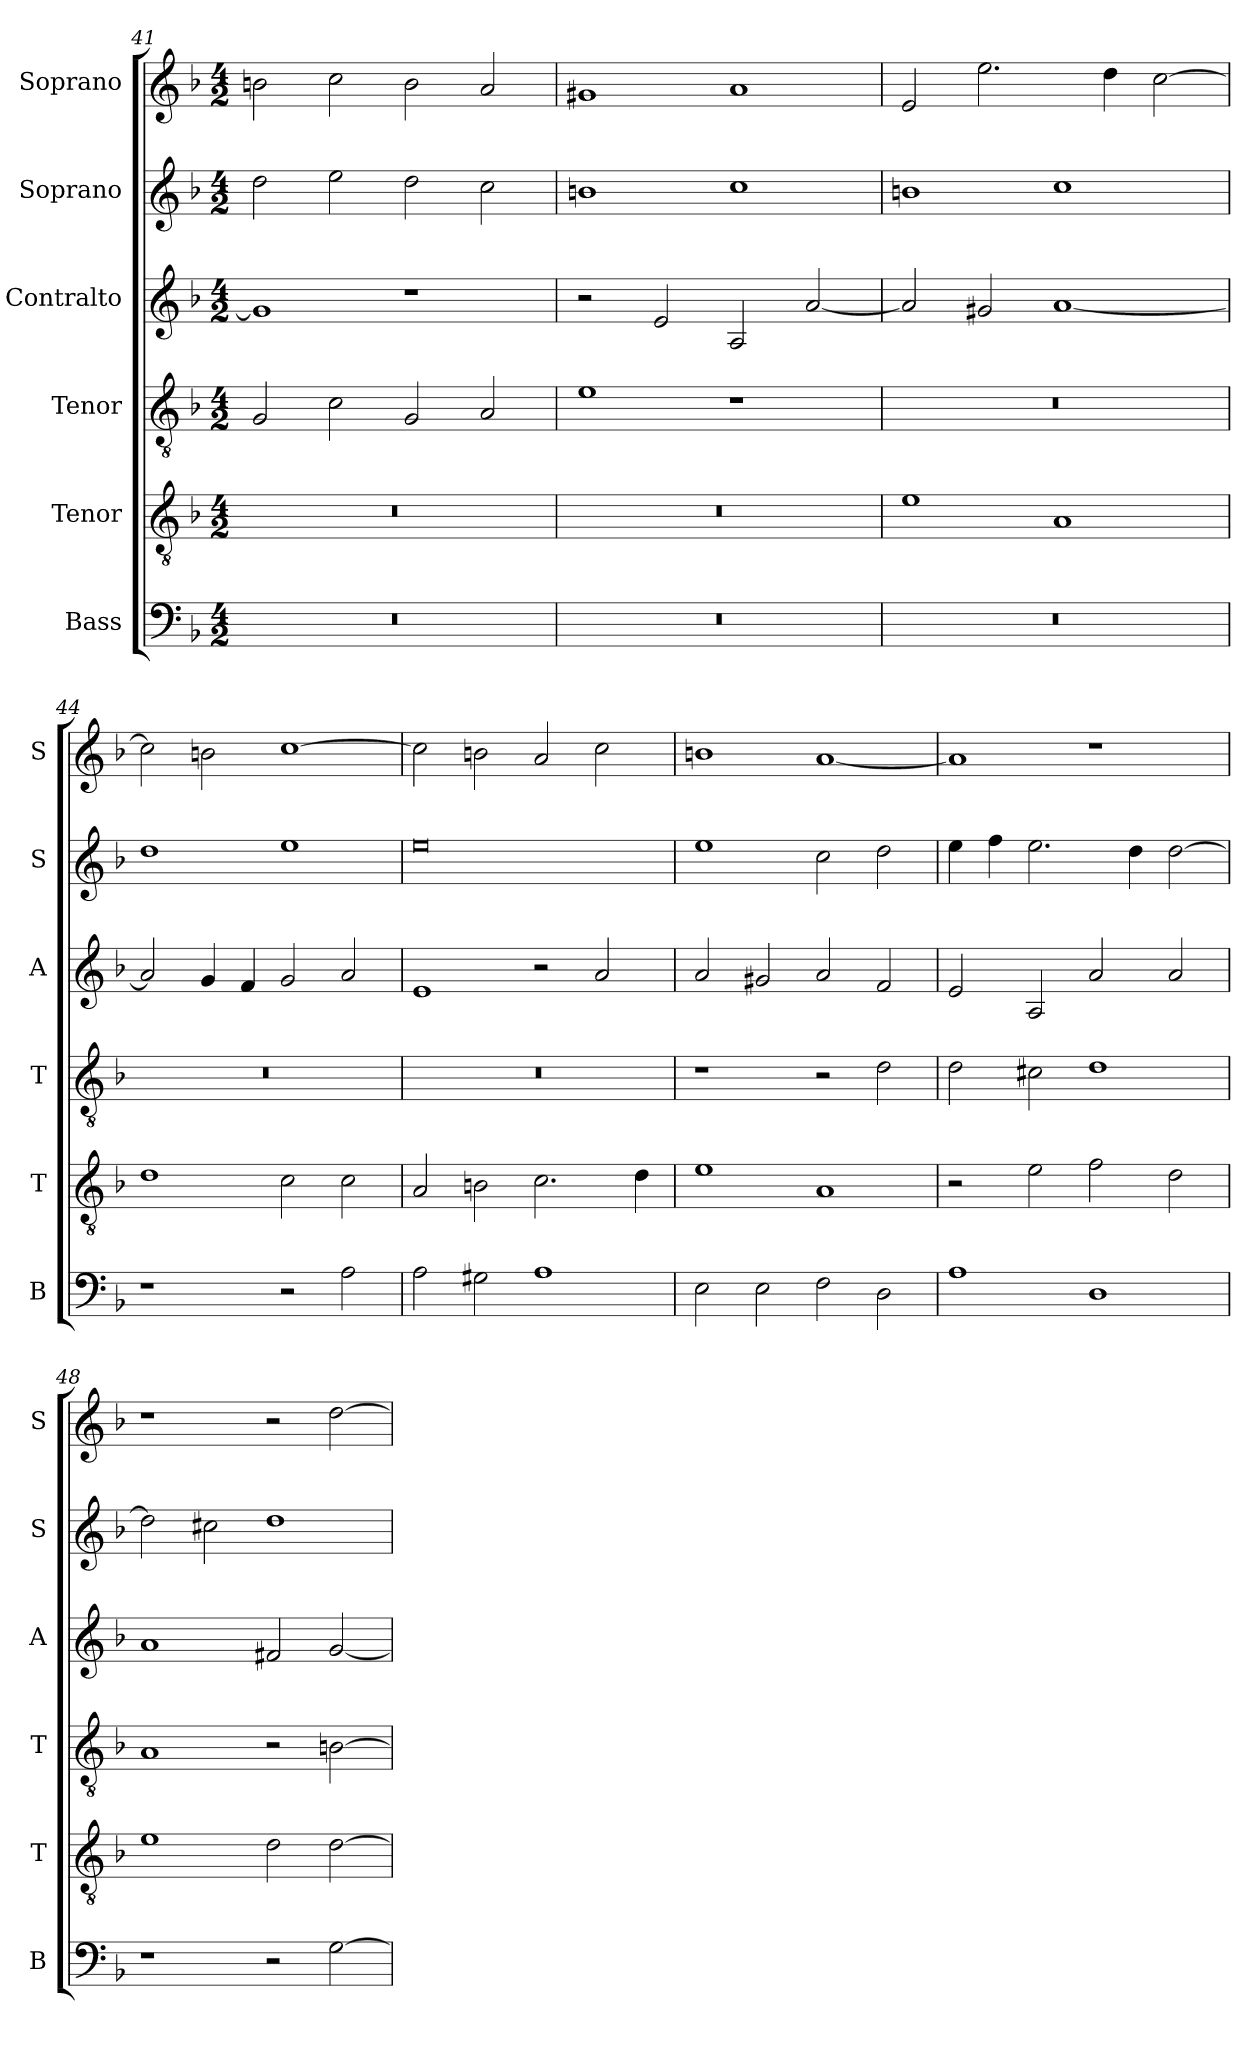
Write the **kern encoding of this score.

**kern	**kern	**kern	**kern	**kern	**kern
*part6	*part5	*part4	*part3	*part2	*part1
*staff6	*staff5	*staff4	*staff3	*staff2	*staff1
*I"Bass	*I"Tenor	*I"Tenor	*I"Contralto	*I"Soprano	*I"Soprano
*I'B	*I'T	*I'T	*I'A	*I'S	*I'S
*clefF4	*clefGv2	*clefGv2	*clefG2	*clefG2	*clefG2
*k[b-]	*k[b-]	*k[b-]	*k[b-]	*k[b-]	*k[b-]
*M4/2	*M4/2	*M4/2	*M4/2	*M4/2	*M4/2
=41	=41	=41	=41	=41	=41
0r	0r	2G	1g]	2dd	2bn
.	.	2c	.	2ee	2cc
.	.	2G	1r	2dd	2b
.	.	2A	.	2cc	2a
=42	=42	=42	=42	=42	=42
0r	0r	1e	2r	1bn	1g#X
.	.	.	2e	.	.
.	.	1r	2A	1cc	1a
.	.	.	[2a	.	.
=43	=43	=43	=43	=43	=43
0r	1e	0r	2a]	1bn	2e
.	.	.	2g#X	.	2.ee
.	1A	.	[1a	1cc	.
.	.	.	.	.	4dd
.	.	.	.	.	[2cc
=44	=44	=44	=44	=44	=44
1r	1d	0r	2a]	1dd	2cc]
.	.	.	4g	.	2bn
.	.	.	4f	.	.
2r	2c	.	2g	1ee	[1cc
2A	2c	.	2a	.	.
=45	=45	=45	=45	=45	=45
2A	2A	0r	1e	0ee	2cc]
2G#X	2Bn	.	.	.	2bn
1A	2.c	.	2r	.	2a
.	.	.	2a	.	2cc
.	4d	.	.	.	.
=46	=46	=46	=46	=46	=46
2E	1e	1r	2a	1ee	1bn
2E	.	.	2g#X	.	.
2F	1A	2r	2a	2cc	[1a
2D	.	2d	2f	2dd	.
=47	=47	=47	=47	=47	=47
1A	2r	2d	2e	4ee	1a]
.	.	.	.	4ff	.
.	2e	2c#X	2A	2.ee	.
1D	2f	1d	2a	.	1r
.	.	.	.	4dd	.
.	2d	.	2a	[2dd	.
=48	=48	=48	=48	=48	=48
1r	1e	1A	1a	2dd]	1r
.	.	.	.	2cc#X	.
2r	2d	2r	2f#X	1dd	2r
[2G	[2d	[2Bn	[2g	.	[2dd
=	=	=	=	=	=
*-	*-	*-	*-	*-	*-
